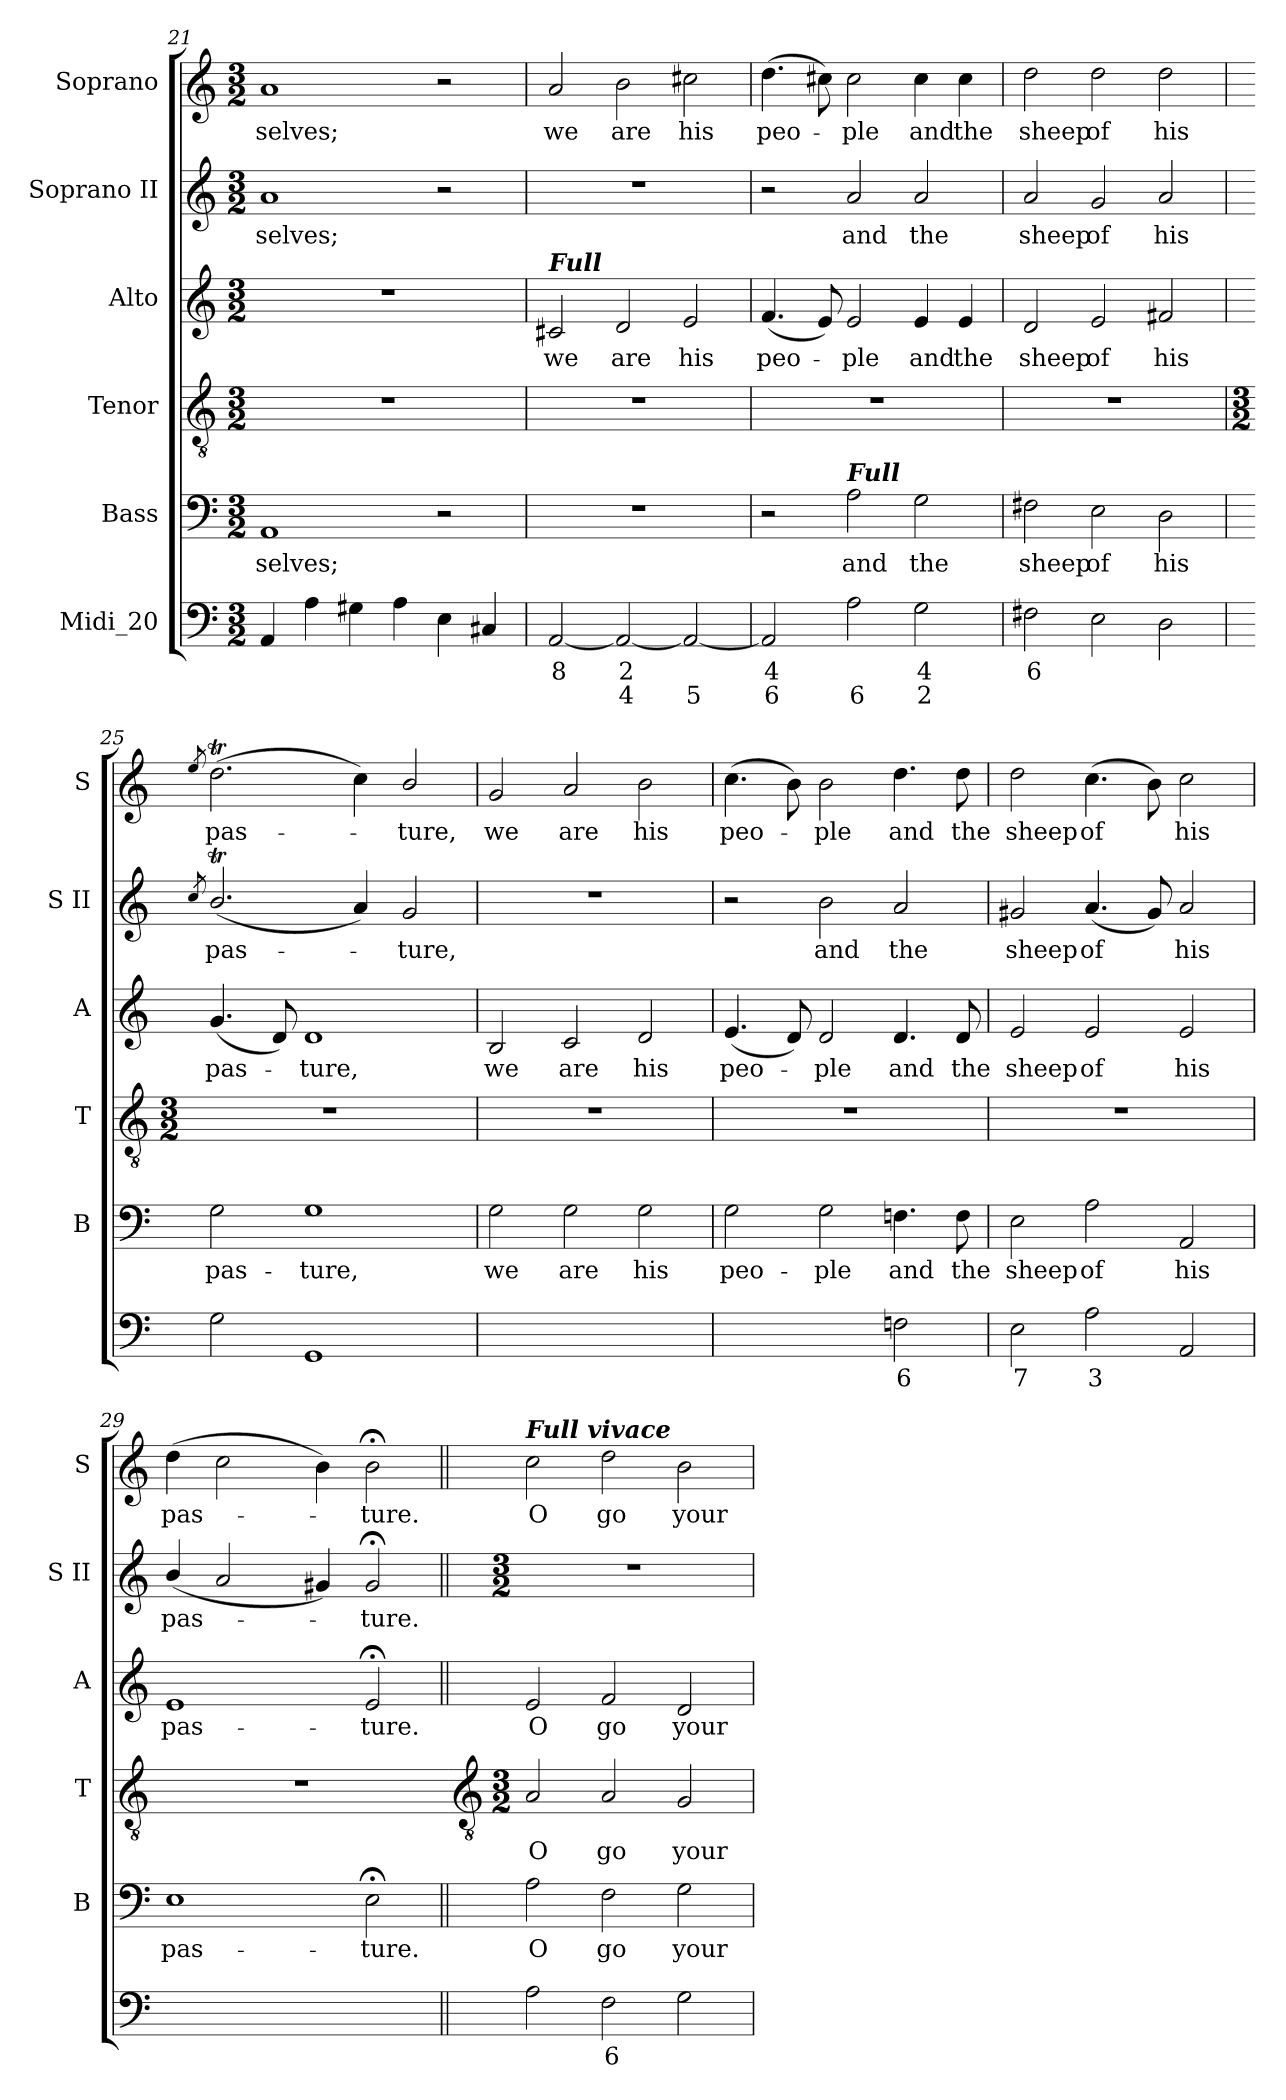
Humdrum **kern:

**kern	**text	**text	**kern	**text	**kern	**text	**kern	**text	**kern	**text	**kern	**text
*part6	*part6	*part6	*part5	*part5	*part4	*part4	*part3	*part3	*part2	*part2	*part1	*part1
*staff6	*staff6	*staff6	*staff5	*staff5	*staff4	*staff4	*staff3	*staff3	*staff2	*staff2	*staff1	*staff1
*I"Midi_20	*	*	*I"Bass	*	*I"Tenor	*	*I"Alto	*	*I"Soprano II	*	*I"Soprano	*
*	*	*	*I'B	*	*I'T	*	*I'A	*	*I'S II	*	*I'S	*
*clefF4	*	*	*clefF4	*	*clefGv2	*	*clefG2	*	*clefG2	*	*clefG2	*
*k[]	*	*	*k[]	*	*k[]	*	*k[]	*	*k[]	*	*k[]	*
*C:	*	*	*C:	*	*C:	*	*C:	*	*C:	*	*C:	*
*M3/2	*	*	*M3/2	*	*M3/2	*	*M3/2	*	*M3/2	*	*M3/2	*
=21	=21	=21	=21	=21	=21	=21	=21	=21	=21	=21	=21	=21
!	!	!	!	!LO:LY:b	!	!	!LO:N:vis=1	!	!	!LO:LY:b	!	!LO:LY:b
4AA	.	.	1AA	-selves;	1.r	.	1.r	.	1a	-selves;	1a	-selves;
4A	.	.	.	.	.	.	.	.	.	.	.	.
4G#X	.	.	.	.	.	.	.	.	.	.	.	.
4A	.	.	.	.	.	.	.	.	.	.	.	.
4E	.	.	2r	.	.	.	.	.	2r	.	2r	.
4C#X	.	.	.	.	.	.	.	.	.	.	.	.
=22	=22	=22	=22	=22	=22	=22	=22	=22	=22	=22	=22	=22
!	!	!	!	!	!	!	!LO:TX:a:Bi:t=Full	!	!	!	!	!
!	!LO:LY:b	!	!LO:N:vis=1	!	!	!	!	!LO:LY:b	!LO:N:vis=1	!	!	!LO:LY:b
[2AA	8	.	1.r	.	1.r	.	2c#X	we	1.r	.	2a	we
!	!LO:LY:b	!LO:LY:b	!	!	!	!	!	!LO:LY:b	!	!	!	!LO:LY:b
2AA_	2	4	.	.	.	.	2d	are	.	.	2b	are
!	!	!LO:LY:b	!	!	!	!	!	!LO:LY:b	!	!	!	!LO:LY:b
2AA_	.	5	.	.	.	.	2e	his	.	.	2cc#X	his
=23	=23	=23	=23	=23	=23	=23	=23	=23	=23	=23	=23	=23
!	!LO:LY:b	!LO:LY:b	!	!	!	!	!	!LO:LY:b	!	!	!	!LO:LY:b
2AA]	4	6	2r	.	1.r	.	(<4.f	peo-	2r	.	(>4.dd	peo-
.	.	.	.	.	.	.	8e)	.	.	.	8cc#X)	.
!	!	!	!LO:TX:a:Bi:t=Full	!	!	!	!	!	!	!	!	!
!	!	!LO:LY:b	!	!LO:LY:b	!	!	!	!LO:LY:b	!	!LO:LY:b	!	!LO:LY:b
2A	.	6	2A	and	.	.	2e	ple	2a	and	2cc#	ple
!	!LO:LY:b	!LO:LY:b	!	!LO:LY:b	!	!	!	!LO:LY:b	!	!LO:LY:b	!	!LO:LY:b
2G	4	2	2G	the	.	.	4e	and	2a	the	4cc#	and
!	!	!	!	!	!	!	!	!LO:LY:b	!	!	!	!LO:LY:b
.	.	.	.	.	.	.	4e	the	.	.	4cc#	the
=24	=24	=24	=24	=24	=24	=24	=24	=24	=24	=24	=24	=24
!	!LO:LY:b	!	!	!LO:LY:b	!	!	!	!LO:LY:b	!	!LO:LY:b	!	!LO:LY:b
2F#X	6	.	2F#X	sheep	1.r	.	2d	sheep	2a	sheep	2dd	sheep
!	!	!	!	!LO:LY:b	!	!	!	!LO:LY:b	!	!LO:LY:b	!	!LO:LY:b
2E	.	.	2E	of	.	.	2e	of	2g	of	2dd	of
!	!	!	!	!LO:LY:b	!	!	!	!LO:LY:b	!	!LO:LY:b	!	!LO:LY:b
2D	.	.	2D	his	.	.	2f#X	his	2a	his	2dd	his
!!LO:LB:g=z
=25	=25	=25	=25	=25	=25	=25	=25	=25	=25	=25	=25	=25
*	*	*	*	*	*M3/2	*	*	*	*	*	*	*
.	.	.	.	.	.	.	.	.	8qcc/	.	8qee/	.
!	!	!	!	!LO:LY:b	!	!	!	!LO:LY:b	!	!LO:LY:b	!	!LO:LY:b
2G	.	.	2G	pas-	1.r	.	(<4.g	pas-	(<2.bt/	pas-	(>2.ddT	pas-
.	.	.	.	.	.	.	8d)	.	.	.	.	.
!	!	!	!	!LO:LY:b	!	!	!	!LO:LY:b	!	!	!	!
1GG	.	.	1G	-ture,	.	.	1d	ture,	.	.	.	.
.	.	.	.	.	.	.	.	.	4a)	.	4cc)	.
!	!	!	!	!	!	!	!	!	!	!LO:LY:b	!	!LO:LY:b
.	.	.	.	.	.	.	.	.	2g	ture,	2b/	ture,
=26	=26	=26	=26	=26	=26	=26	=26	=26	=26	=26	=26	=26
!	!LO:LY:b	!LO:LY:b	!	!LO:LY:b	!	!	!	!LO:LY:b	!LO:N:vis=1	!	!	!LO:LY:b
[2Gyy	8	3	2G	we	1.r	.	2B	we	1.r	.	2g	we
!	!LO:LY:b	!LO:LY:b	!	!LO:LY:b	!	!	!	!LO:LY:b	!	!	!	!LO:LY:b
2Gyy_	2	4	2G	are	.	.	2c	are	.	.	2a	are
!	!LO:LY:b	!LO:LY:b	!	!LO:LY:b	!	!	!	!LO:LY:b	!	!	!	!LO:LY:b
2Gyy]	3	5	2G	his	.	.	2d	his	.	.	2b	his
=27	=27	=27	=27	=27	=27	=27	=27	=27	=27	=27	=27	=27
!	!LO:LY:b	!LO:LY:b	!	!LO:LY:b	!	!	!	!LO:LY:b	!	!	!	!LO:LY:b
[2Gyy	4	6	2G	peo-	1.r	.	(<4.e	peo-	2r	.	(>4.cc	peo-
.	.	.	.	.	.	.	8d)	.	.	.	8b)	.
!	!LO:LY:b	!LO:LY:b	!	!LO:LY:b	!	!	!	!LO:LY:b	!	!LO:LY:b	!	!LO:LY:b
2Gyy]	3	5	2G	-ple	.	.	2d	ple	2b	and	2b	ple
!	!LO:LY:b	!	!	!LO:LY:b	!	!	!	!LO:LY:b	!	!LO:LY:b	!	!LO:LY:b
2Fn	6	.	4.Fn	and	.	.	4.d	and	2a	the	4.dd	and
!	!	!	!	!LO:LY:b	!	!	!	!LO:LY:b	!	!	!	!LO:LY:b
.	.	.	8F	the	.	.	8d	the	.	.	8dd	the
=28	=28	=28	=28	=28	=28	=28	=28	=28	=28	=28	=28	=28
!	!LO:LY:b	!	!	!LO:LY:b	!	!	!	!LO:LY:b	!	!LO:LY:b	!	!LO:LY:b
2E	7	.	2E	sheep	1.r	.	2e	sheep	2g#X	sheep	2dd	sheep
!	!LO:LY:b	!	!	!LO:LY:b	!	!	!	!LO:LY:b	!	!LO:LY:b	!	!LO:LY:b
2A	3	.	2A	of	.	.	2e	of	(<4.a	of	(>4.cc	of
.	.	.	.	.	.	.	.	.	8g#)	.	8b)	.
!	!	!	!	!LO:LY:b	!	!	!	!LO:LY:b	!	!LO:LY:b	!	!LO:LY:b
2AA	.	.	2AA	his	.	.	2e	his	2a	his	2cc	his
=29	=29	=29	=29	=29	=29	=29	=29	=29	=29	=29	=29	=29
!	!LO:LY:b	!LO:LY:b	!	!LO:LY:b	!	!	!	!LO:LY:b	!	!LO:LY:b	!	!LO:LY:b
[2E;<yy	6	4	1E	pas-	1.r	.	1e	pas-	(<4b/	pas-	(>4dd	pas-
.	.	.	.	.	.	.	.	.	2a	.	2cc	.
!	!LO:LY:b	!	!	!	!	!	!	!	!	!	!	!
1Eyy]	5	.	.	.	.	.	.	.	.	.	.	.
.	.	.	.	.	.	.	.	.	4g#X)	.	4b)	.
!	!	!	!	!LO:LY:b	!	!	!	!LO:LY:b	!	!LO:LY:b	!	!LO:LY:b
.	.	.	2E;<	-ture.	.	.	2e;<	-ture.	2g#;<	ture.	2b;<	ture.
!!LO:LB:g=z
=30||	=30||	=30||	=30||	=30||	=30	=30||	=30||	=30||	=30||	=30||	=30||	=30||
*	*	*	*	*	*clefGv2	*	*	*	*	*	*	*
*	*	*	*	*	*k[]	*	*	*	*	*	*	*
*	*	*	*	*	*C:	*	*	*	*	*	*	*
*	*	*	*	*	*M3/2	*	*	*	*M3/2	*	*	*
!	!	!	!	!	!	!	!	!	!	!	!LO:TX:a:Bi:t=Full vivace	!
!	!	!	!	!LO:LY:b	!	!LO:LY:b	!	!LO:LY:b	!	!	!	!LO:LY:b
2A	.	.	2A	O	2A	O	2e	O	1.r	.	2cc	O
!	!LO:LY:b	!	!	!LO:LY:b	!	!LO:LY:b	!	!LO:LY:b	!	!	!	!LO:LY:b
2F	6	.	2F	go	2A	go	2f	go	.	.	2dd	go
!	!	!	!	!LO:LY:b	!	!LO:LY:b	!	!LO:LY:b	!	!	!	!LO:LY:b
2G	.	.	2G	your	2G	your	2d	your	.	.	2b	your
=	=	=	=	=	=	=	=	=	=	=	=	=
*-	*-	*-	*-	*-	*-	*-	*-	*-	*-	*-	*-	*-
